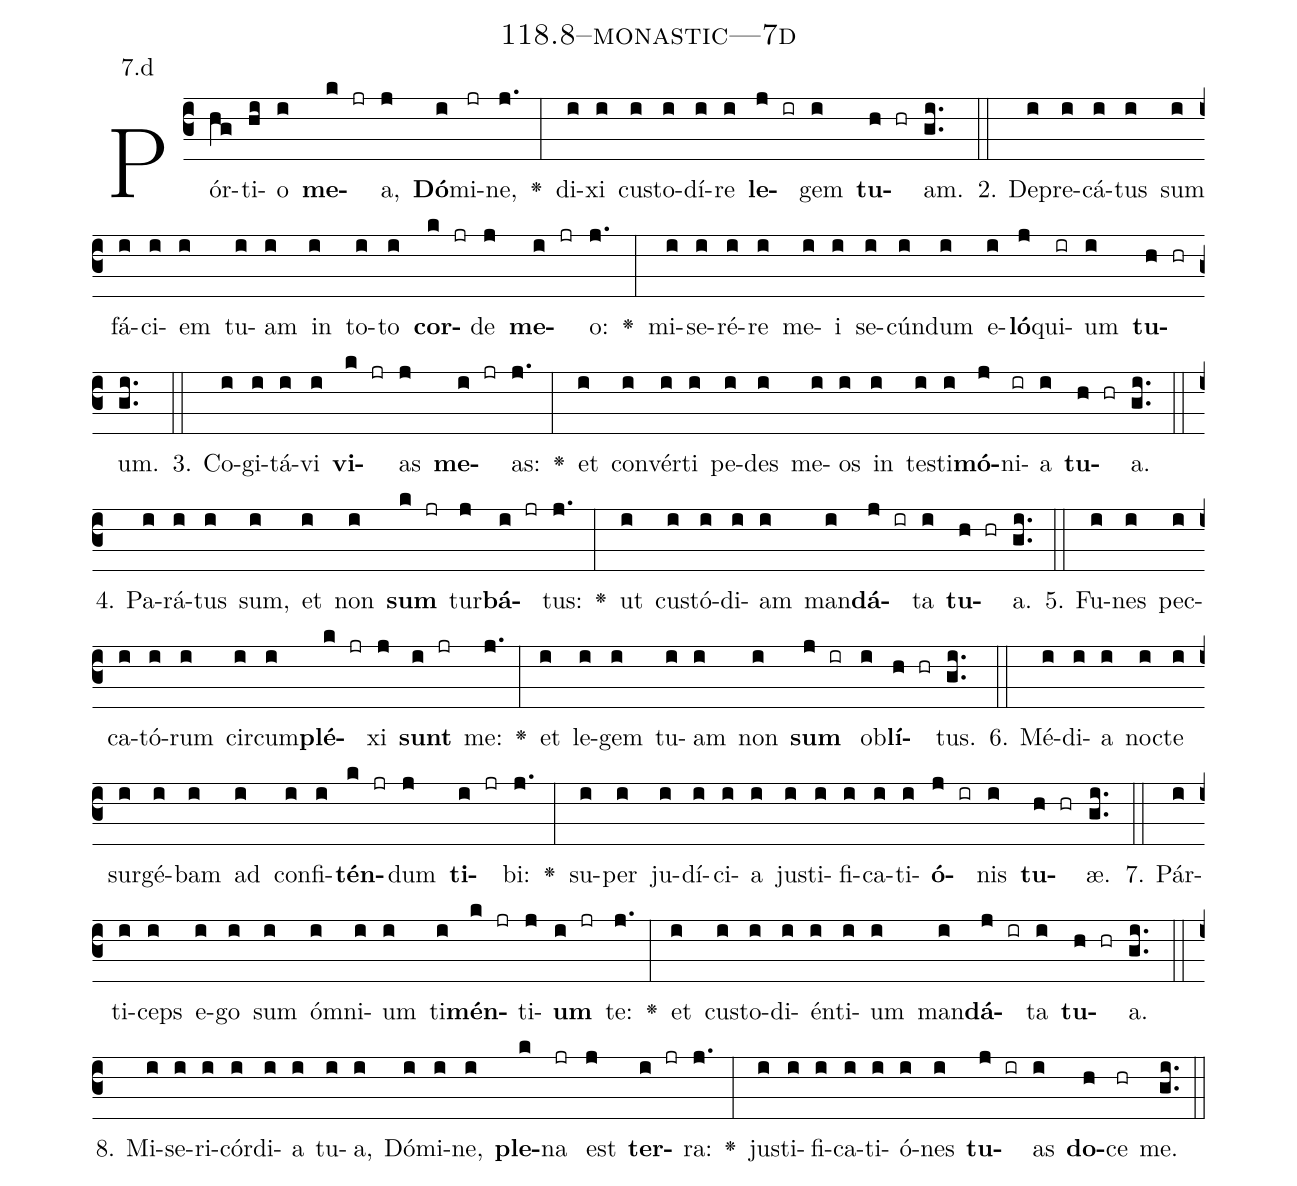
name: 118.8--monastic---7d;
annotation: 7.d;
%%
(c3)Pór(hg)ti(hi)o(i) <b>me</b>(k jr)a,(j) <b>Dó</b>(i)mi(jr)ne,(j.) <v>\greheightstar</v>(:) di(i)xi(i) cus(i)to(i)dí(i)re(i) <b>le</b>(j ir)gem(i) <b>tu</b>(h hr)am.(gi..) (::)
2. De(i)pre(i)cá(i)tus(i) sum(i) fá(i)ci(i)em(i) tu(i)am(i) in(i) to(i)to(i) <b>cor</b>(k jr)de(j) <b>me</b>(i jr)o:(j.) <v>\greheightstar</v>(:) mi(i)se(i)ré(i)re(i) me(i)i(i) se(i)cún(i)dum(i) e(i)<b>ló</b>(j)qui(ir)um(i) <b>tu</b>(h hr)um.(gi..) (::)
3. Co(i)gi(i)tá(i)vi(i) <b>vi</b>(k jr)as(j) <b>me</b>(i jr)as:(j.) <v>\greheightstar</v>(:) et(i) con(i)vér(i)ti(i) pe(i)des(i) me(i)os(i) in(i) tes(i)ti(i)<b>mó</b>(j)ni(ir)a(i) <b>tu</b>(h hr)a.(gi..) (::)
4. Pa(i)rá(i)tus(i) sum,(i) et(i) non(i) <b>sum</b>(k jr) tur(j)<b>bá</b>(i jr)tus:(j.) <v>\greheightstar</v>(:) ut(i) cus(i)tó(i)di(i)am(i) man(i)<b>dá</b>(j ir)ta(i) <b>tu</b>(h hr)a.(gi..) (::)
5. Fu(i)nes(i) pec(i)ca(i)tó(i)rum(i) cir(i)cum(i)<b>plé</b>(k jr)xi(j) <b>sunt</b>(i jr) me:(j.) <v>\greheightstar</v>(:) et(i) le(i)gem(i) tu(i)am(i) non(i) <b>sum</b>(j ir) ob(i)<b>lí</b>(h hr)tus.(gi..) (::)
6. Mé(i)di(i)a(i) noc(i)te(i) sur(i)gé(i)bam(i) ad(i) con(i)fi(i)<b>tén</b>(k jr)dum(j) <b>ti</b>(i jr)bi:(j.) <v>\greheightstar</v>(:) su(i)per(i) ju(i)dí(i)ci(i)a(i) jus(i)ti(i)fi(i)ca(i)ti(i)<b>ó</b>(j ir)nis(i) <b>tu</b>(h hr)æ.(gi..) (::)
7. Pár(i)ti(i)ceps(i) e(i)go(i) sum(i) óm(i)ni(i)um(i) ti(i)<b>mén</b>(k jr)ti(j)<b>um</b>(i jr) te:(j.) <v>\greheightstar</v>(:) et(i) cus(i)to(i)di(i)én(i)ti(i)um(i) man(i)<b>dá</b>(j ir)ta(i) <b>tu</b>(h hr)a.(gi..) (::)
8. Mi(i)se(i)ri(i)cór(i)di(i)a(i) tu(i)a,(i) Dó(i)mi(i)ne,(i) <b>ple</b>(k)na(jr) est(j) <b>ter</b>(i jr)ra:(j.) <v>\greheightstar</v>(:) jus(i)ti(i)fi(i)ca(i)ti(i)ó(i)nes(i) <b>tu</b>(j ir)as(i) <b>do</b>(h)ce(hr) me.(gi..) (::)
